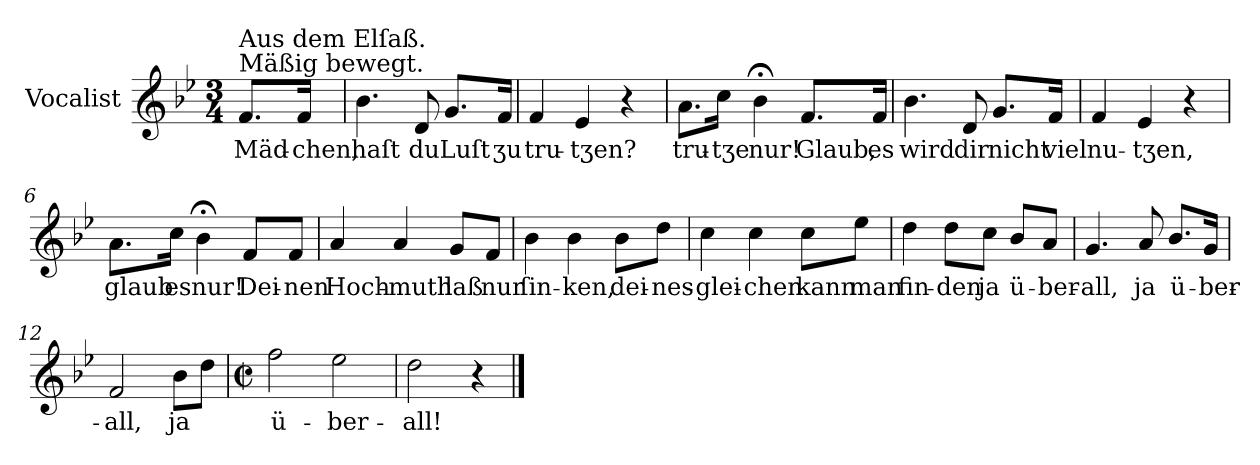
**kern	**text
*part1	*part1
*staff1	*staff1
*I"Vocalist	*
*k[b-e-]	*
*B-:	*
*M3/4	*
=	=
!LO:TX:a:t=Mäßig bewegt.	!
!LO:TX:a:t=Aus dem Elſaß.	!
8.fL	Mäd-
16fJk	-chen,
=1	=1
4.b-	haſt
8d	du
8.gL	Luſt
16fJk	ʒu
=2	=2
4f	tru-
4e-	-tʒen?
4r	.
=3	=3
8.aL	tru-
16ccJk	-tʒe
4b-;<	nur!
8.fL	Glaub,
16fJk	es
=4	=4
4.b-	wird
8d	dir
8.gL	nicht
16fJk	viel
=5	=5
4f	nu-
4e-	-tʒen,
4r	.
=6	=6
8.aL	glaub
16ccJk	es
4b-;<	nur!
8fL	Dei-
8fJ	-nen
=7	=7
4a	Hoch-
4a	-muth
8gL	laß
8fJ	nur
=8	=8
4b-	ſin-
4b-	-ken,
8b-L	dei-
8ddJ	-nes-
=9	=9
4cc	-glei-
4cc	-chen
8ccL	kann
8ee-J	man
=10	=10
4dd	fin-
8ddL	-den
8ccJ	ja
8b-/L	ü-
8aJ	-ber-
=11	=11
4.g	-all,
8a	ja
8.b-/L	ü-
16gJk	-ber-
=12	=12
2f	-all,
8b-L	ja
8ddJ	.
=13	=13
*M4/4	*
*met(c|)	*
2ff	ü-
2ee-	-ber-
=14	=14
2dd	-all!
4r	.
==	==
*-	*-
